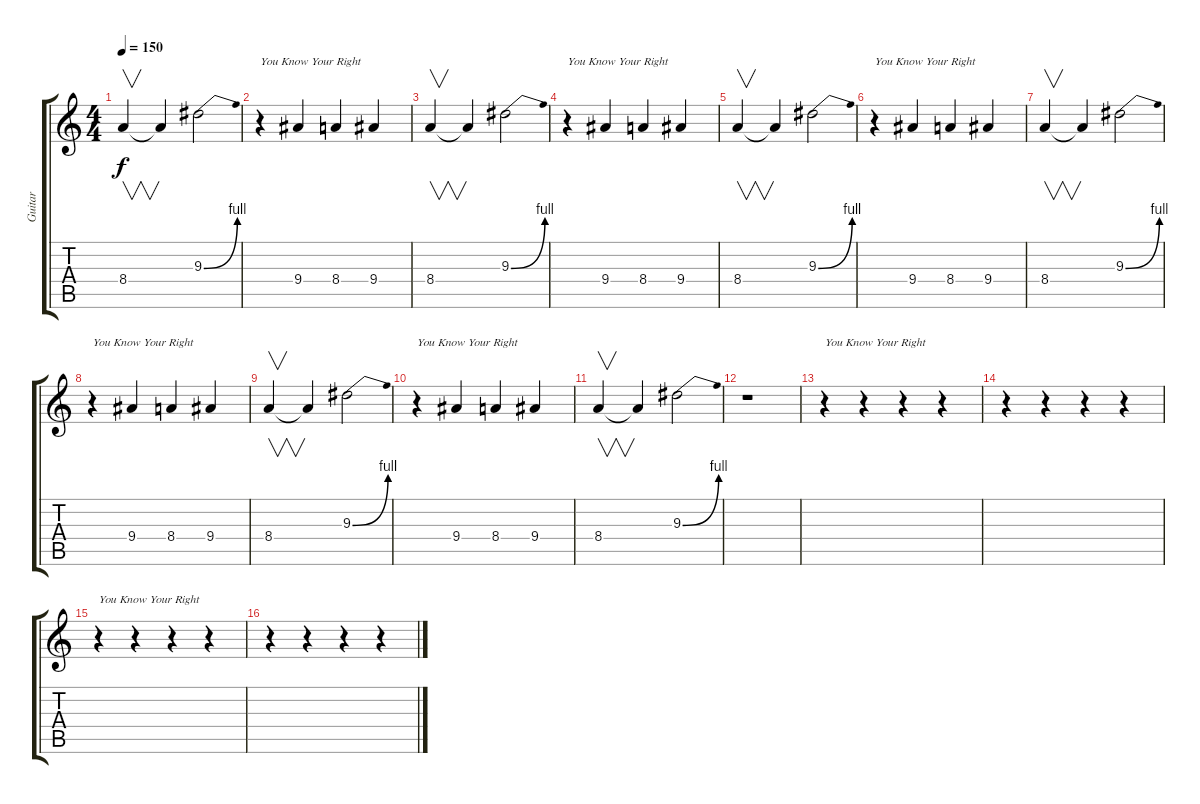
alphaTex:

\track ("Guitar" "Guitar") {instrument electricguitarmuted}
\staff {score tabs}
\tuning (Eb4 Bb3 Gb3 Db3 Ab2 Eb2) {hide}
\ts (4 4)
\tempo 150
\clef g2
\ks c
8.4.4{v dy f} 8.4{t}.4 9.3{be (bend 0 0 60 4)}.2 |
r.4{txt "You Know Your Right"} 9.4.4 8.4.4 9.4.4 |
8.4.4{v} 8.4{t}.4 9.3{be (bend 0 0 60 4)}.2 |
r.4{txt "You Know Your Right"} 9.4.4 8.4.4 9.4.4 |
8.4.4{v} 8.4{t}.4 9.3{be (bend 0 0 60 4)}.2 |
r.4{txt "You Know Your Right"} 9.4.4 8.4.4 9.4.4 |
8.4.4{v} 8.4{t}.4 9.3{be (bend 0 0 60 4)}.2 |
r.4{txt "You Know Your Right"} 9.4.4 8.4.4 9.4.4 |
8.4.4{v} 8.4{t}.4 9.3{be (bend 0 0 60 4)}.2 |
r.4{txt "You Know Your Right"} 9.4.4 8.4.4 9.4.4 |
8.4.4{v} 8.4{t}.4 9.3{be (bend 0 0 60 4)}.2 |
r.1 |
r.4{txt "You Know Your Right"} r.4 r.4 r.4 |
r.4 r.4 r.4 r.4 |
r.4{txt "You Know Your Right"} r.4 r.4 r.4 |
r.4 r.4 r.4 r.4
